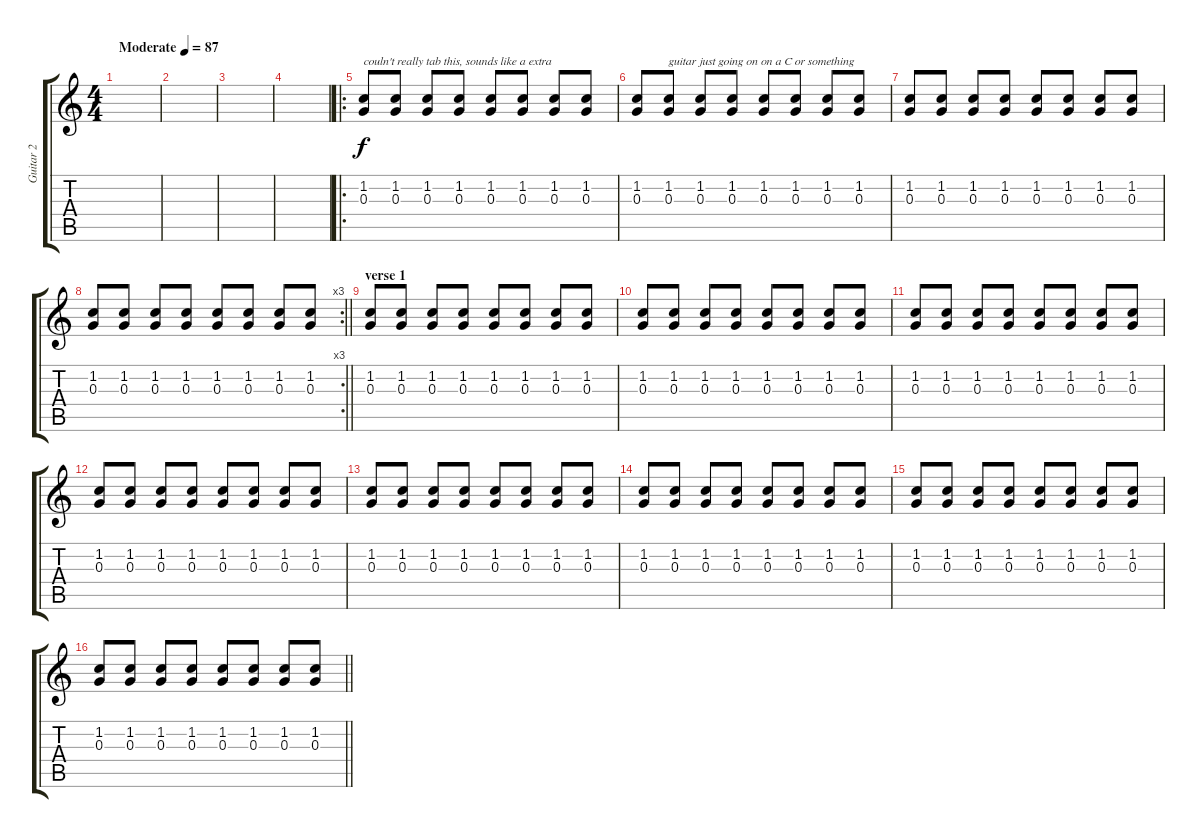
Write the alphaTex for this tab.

\track ("Guitar 2" "Guitar 2") {instrument overdrivenguitar}
\staff {score tabs}
\tuning (E4 B3 G3 D3 A2 E2) {hide}
\ts (4 4)
\tempo (87 "Moderate")
\clef g2
\ks c
|
|
|
|
\ro
(1.2 0.3).8{txt "couln't really tab this, sounds like a extra"} (1.2 0.3).8 (1.2 0.3).8 (1.2 0.3).8 (1.2 0.3).8 (1.2 0.3).8 (1.2 0.3).8 (1.2 0.3).8 |
(1.2 0.3).8 (1.2 0.3).8{txt "guitar just going on on a C or something"} (1.2 0.3).8 (1.2 0.3).8 (1.2 0.3).8 (1.2 0.3).8 (1.2 0.3).8 (1.2 0.3).8 |
(1.2 0.3).8 (1.2 0.3).8 (1.2 0.3).8 (1.2 0.3).8 (1.2 0.3).8 (1.2 0.3).8 (1.2 0.3).8 (1.2 0.3).8 |
\rc 3
\barLineRight lightlight
(1.2 0.3).8 (1.2 0.3).8 (1.2 0.3).8 (1.2 0.3).8 (1.2 0.3).8 (1.2 0.3).8 (1.2 0.3).8 (1.2 0.3).8 |
\section ("" "verse 1")
(1.2 0.3).8 (1.2 0.3).8 (1.2 0.3).8 (1.2 0.3).8 (1.2 0.3).8 (1.2 0.3).8 (1.2 0.3).8 (1.2 0.3).8 |
(1.2 0.3).8 (1.2 0.3).8 (1.2 0.3).8 (1.2 0.3).8 (1.2 0.3).8 (1.2 0.3).8 (1.2 0.3).8 (1.2 0.3).8 |
(1.2 0.3).8 (1.2 0.3).8 (1.2 0.3).8 (1.2 0.3).8 (1.2 0.3).8 (1.2 0.3).8 (1.2 0.3).8 (1.2 0.3).8 |
(1.2 0.3).8 (1.2 0.3).8 (1.2 0.3).8 (1.2 0.3).8 (1.2 0.3).8 (1.2 0.3).8 (1.2 0.3).8 (1.2 0.3).8 |
(1.2 0.3).8 (1.2 0.3).8 (1.2 0.3).8 (1.2 0.3).8 (1.2 0.3).8 (1.2 0.3).8 (1.2 0.3).8 (1.2 0.3).8 |
(1.2 0.3).8 (1.2 0.3).8 (1.2 0.3).8 (1.2 0.3).8 (1.2 0.3).8 (1.2 0.3).8 (1.2 0.3).8 (1.2 0.3).8 |
(1.2 0.3).8 (1.2 0.3).8 (1.2 0.3).8 (1.2 0.3).8 (1.2 0.3).8 (1.2 0.3).8 (1.2 0.3).8 (1.2 0.3).8 |
\barLineRight lightlight
(1.2 0.3).8 (1.2 0.3).8 (1.2 0.3).8 (1.2 0.3).8 (1.2 0.3).8 (1.2 0.3).8 (1.2 0.3).8 (1.2 0.3).8
